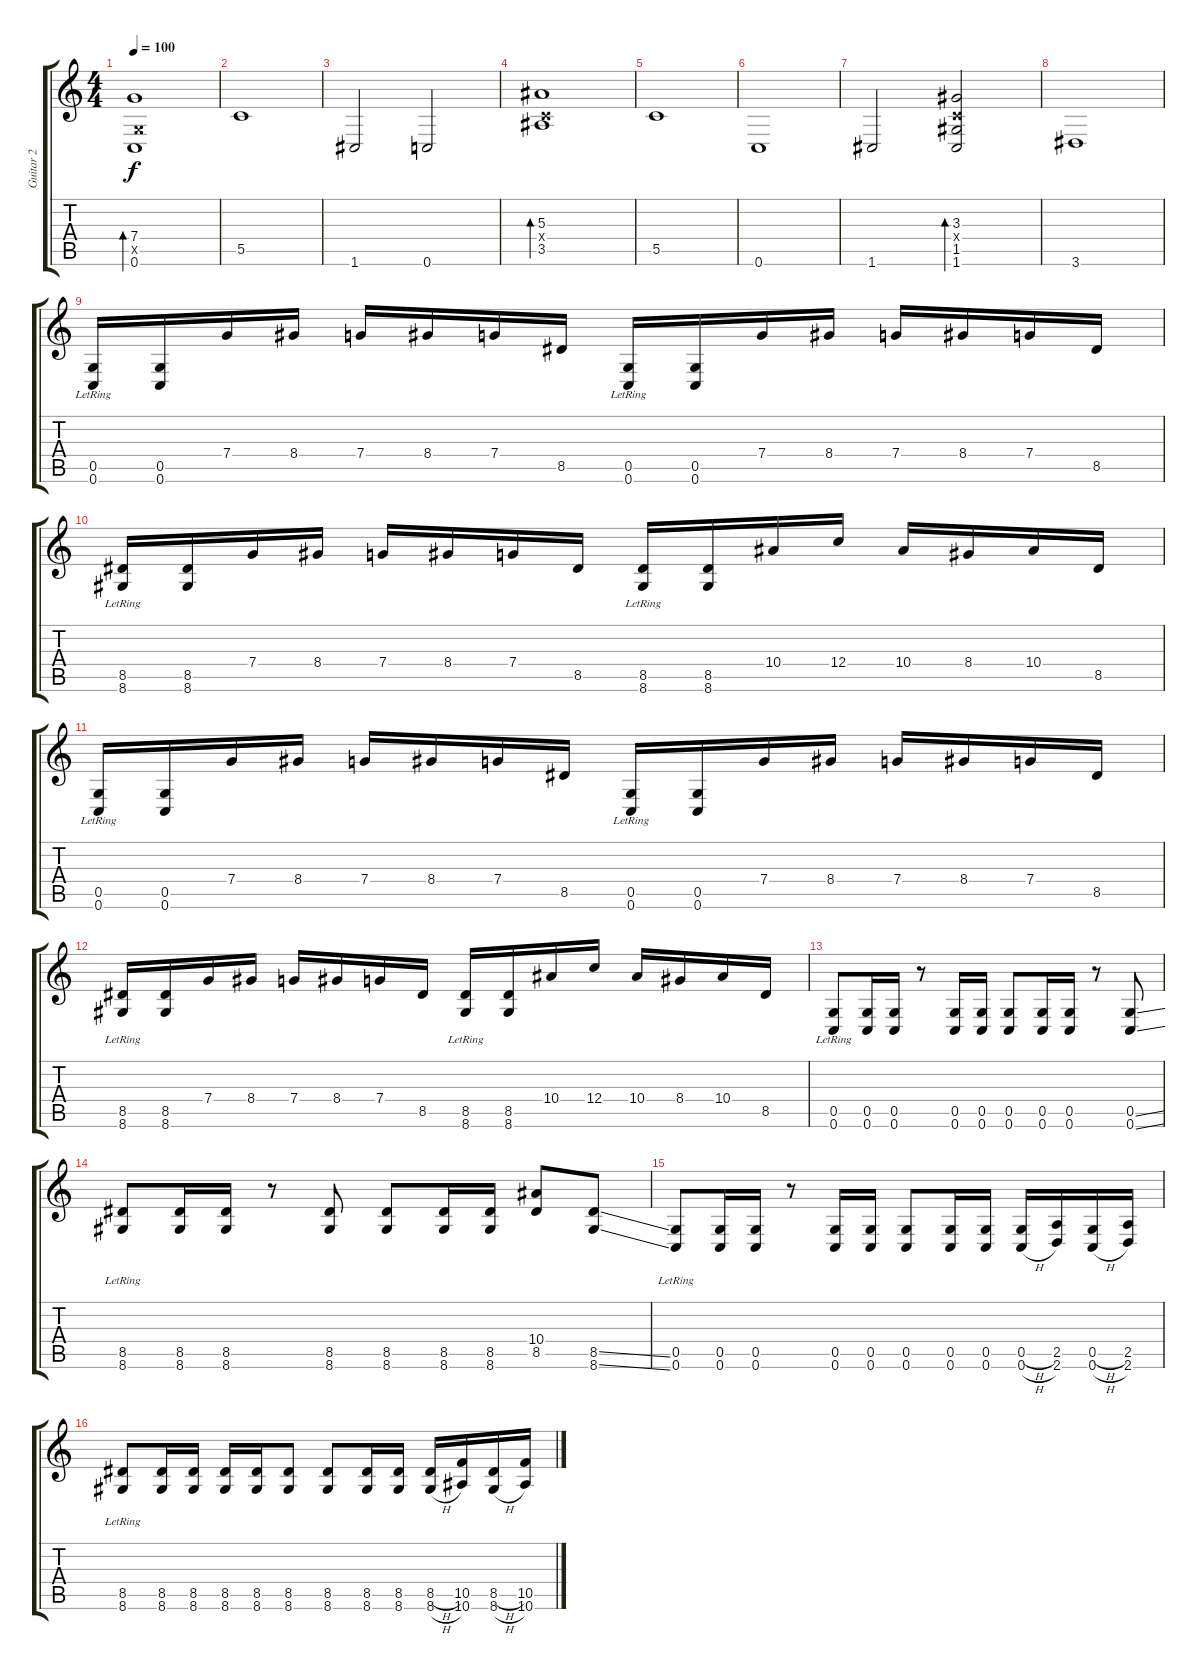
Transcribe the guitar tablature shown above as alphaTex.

\track ("Guitar 2" "Guitar 2") {instrument distortionguitar}
\staff {score tabs}
\tuning (D4 A3 F3 C3 G2 C2) {hide}
\ts (4 4)
\tempo 100
\clef g2
\ks c
(7.4 0.5{x} 0.6).1{bd 480 dy f instrument electricguitarjazz} |
5.5.1 |
1.6.2 0.6.2 |
(5.3 0.4{x} 3.5).1{bd 480} |
5.5.1 |
0.6.1 |
1.6.2 (3.3 0.4{x} 1.5 1.6).2{bd 480} |
3.6.1 |
(0.5 0.6{lr}).16{instrument distortionguitar} (0.5 0.6).16 7.4.16 8.4.16 7.4.16 8.4.16 7.4.16 8.5.16 (0.5 0.6{lr}).16 (0.5 0.6).16 7.4.16 8.4.16 7.4.16 8.4.16 7.4.16 8.5.16 |
(8.5 8.6{lr}).16 (8.5 8.6).16 7.4.16 8.4.16 7.4.16 8.4.16 7.4.16 8.5.16 (8.5 8.6{lr}).16 (8.5 8.6).16 10.4.16 12.4.16 10.4.16 8.4.16 10.4.16 8.5.16 |
(0.5 0.6{lr}).16 (0.5 0.6).16 7.4.16 8.4.16 7.4.16 8.4.16 7.4.16 8.5.16 (0.5 0.6{lr}).16 (0.5 0.6).16 7.4.16 8.4.16 7.4.16 8.4.16 7.4.16 8.5.16 |
(8.5 8.6{lr}).16 (8.5 8.6).16 7.4.16 8.4.16 7.4.16 8.4.16 7.4.16 8.5.16 (8.5 8.6{lr}).16 (8.5 8.6).16 10.4.16 12.4.16 10.4.16 8.4.16 10.4.16 8.5.16 |
(0.5 0.6{lr}).8 (0.5 0.6).16 (0.5 0.6).16 r.8 (0.5 0.6).16 (0.5 0.6).16 (0.5 0.6).8 (0.5 0.6).16 (0.5 0.6).16 r.8 (0.5{ss} 0.6{ss}).8 |
(8.5 8.6{lr}).8 (8.5 8.6).16 (8.5 8.6).16 r.8 (8.5 8.6).8 (8.5 8.6).8 (8.5 8.6).16 (8.5 8.6).16 (10.4 8.5).8 (8.5{ss} 8.6{ss}).8 |
(0.5 0.6{lr}).8 (0.5 0.6).16 (0.5 0.6).16 r.8 (0.5 0.6).16 (0.5 0.6).16 (0.5 0.6).8 (0.5 0.6).16 (0.5 0.6).16 (0.5{h} 0.6{h}).16 (2.5 2.6).16 (0.5{h} 0.6{h}).16 (2.5 2.6).16 |
(8.5 8.6{lr}).8 (8.5 8.6).16 (8.5 8.6).16 (8.5 8.6).16 (8.5 8.6).16 (8.5 8.6).8 (8.5 8.6).8 (8.5 8.6).16 (8.5 8.6).16 (8.5{h} 8.6{h}).16 (10.5 10.6).16 (8.5{h} 8.6{h}).16 (10.5 10.6).16
